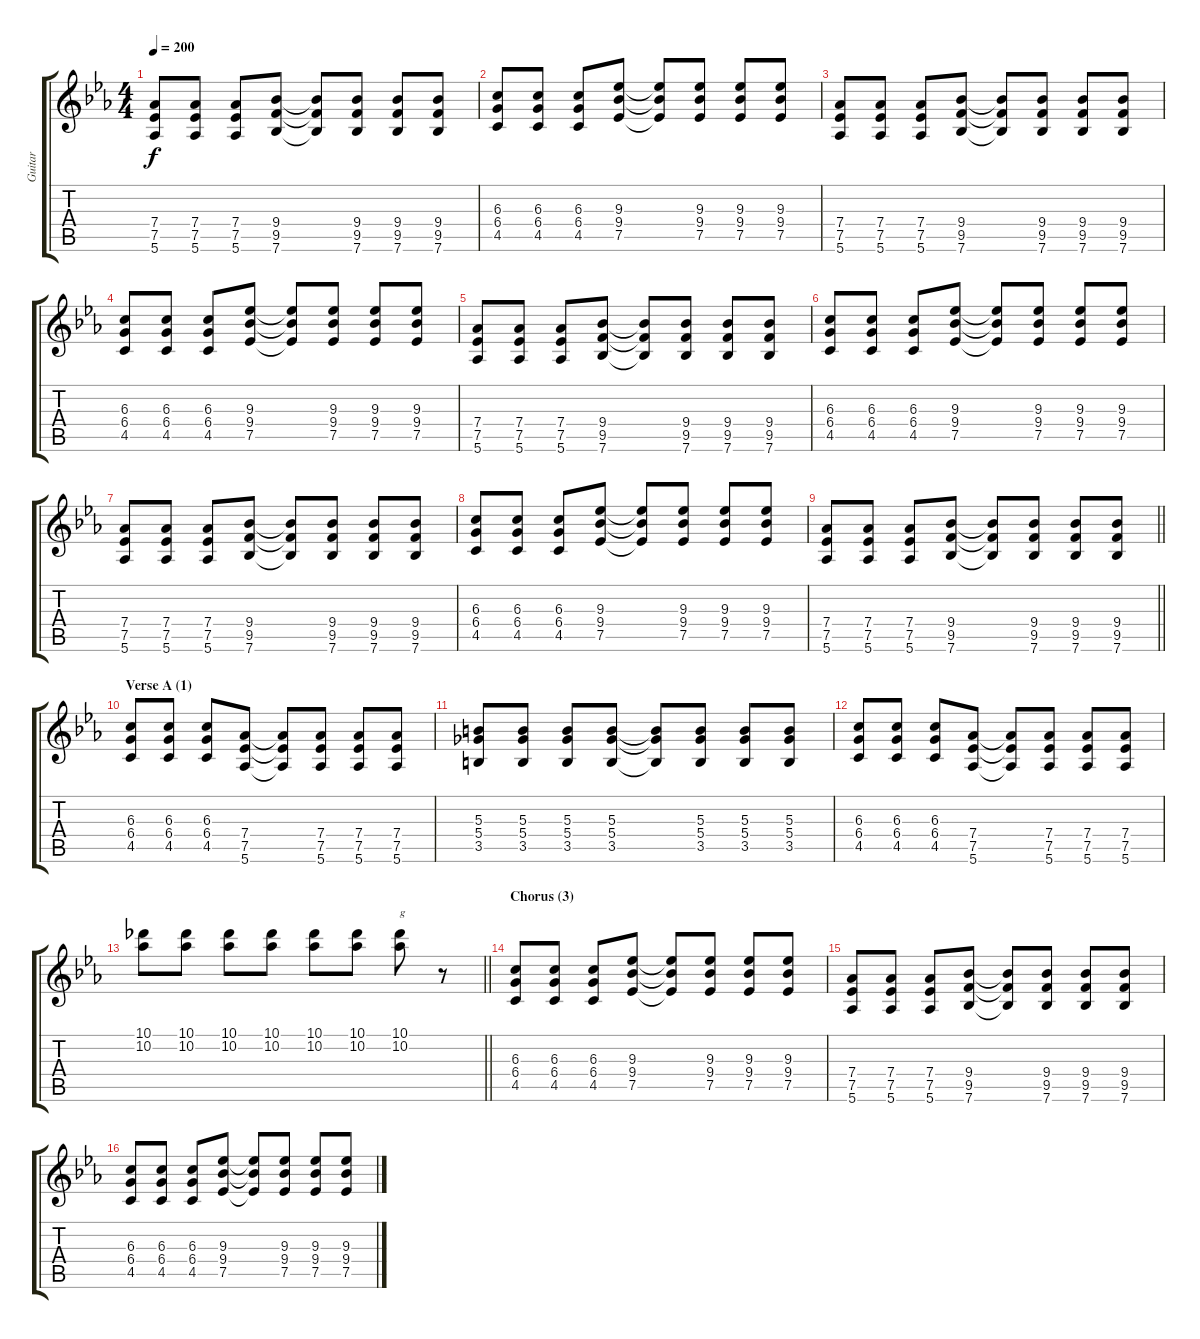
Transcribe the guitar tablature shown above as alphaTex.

\track ("Guitar" "Guitar") {instrument distortionguitar}
\staff {score tabs}
\tuning (Eb4 Bb3 Gb3 Db3 Ab2 Eb2) {hide}
\ts (4 4)
\tempo 200
\clef g2
\ks cminor
(7.4 7.5 5.6).8{dy f} (7.4 7.5 5.6).8 (7.4 7.5 5.6).8 (9.4 9.5 7.6).8 (9.4{t} 9.5{t} 7.6{t}).8 (9.4 9.5 7.6).8 (9.4 9.5 7.6).8 (9.4 9.5 7.6).8 |
(6.3 6.4 4.5).8 (6.3 6.4 4.5).8 (6.3 6.4 4.5).8 (9.3 9.4 7.5).8 (9.3{t} 9.4{t} 7.5{t}).8 (9.3 9.4 7.5).8 (9.3 9.4 7.5).8 (9.3 9.4 7.5).8 |
(7.4 7.5 5.6).8 (7.4 7.5 5.6).8 (7.4 7.5 5.6).8 (9.4 9.5 7.6).8 (9.4{t} 9.5{t} 7.6{t}).8 (9.4 9.5 7.6).8 (9.4 9.5 7.6).8 (9.4 9.5 7.6).8 |
(6.3 6.4 4.5).8 (6.3 6.4 4.5).8 (6.3 6.4 4.5).8 (9.3 9.4 7.5).8 (9.3{t} 9.4{t} 7.5{t}).8 (9.3 9.4 7.5).8 (9.3 9.4 7.5).8 (9.3 9.4 7.5).8 |
(7.4 7.5 5.6).8 (7.4 7.5 5.6).8 (7.4 7.5 5.6).8 (9.4 9.5 7.6).8 (9.4{t} 9.5{t} 7.6{t}).8 (9.4 9.5 7.6).8 (9.4 9.5 7.6).8 (9.4 9.5 7.6).8 |
(6.3 6.4 4.5).8 (6.3 6.4 4.5).8 (6.3 6.4 4.5).8 (9.3 9.4 7.5).8 (9.3{t} 9.4{t} 7.5{t}).8 (9.3 9.4 7.5).8 (9.3 9.4 7.5).8 (9.3 9.4 7.5).8 |
(7.4 7.5 5.6).8 (7.4 7.5 5.6).8 (7.4 7.5 5.6).8 (9.4 9.5 7.6).8 (9.4{t} 9.5{t} 7.6{t}).8 (9.4 9.5 7.6).8 (9.4 9.5 7.6).8 (9.4 9.5 7.6).8 |
(6.3 6.4 4.5).8 (6.3 6.4 4.5).8 (6.3 6.4 4.5).8 (9.3 9.4 7.5).8 (9.3{t} 9.4{t} 7.5{t}).8 (9.3 9.4 7.5).8 (9.3 9.4 7.5).8 (9.3 9.4 7.5).8 |
\barLineRight lightlight
(7.4 7.5 5.6).8 (7.4 7.5 5.6).8 (7.4 7.5 5.6).8 (9.4 9.5 7.6).8 (9.4{t} 9.5{t} 7.6{t}).8 (9.4 9.5 7.6).8 (9.4 9.5 7.6).8 (9.4 9.5 7.6).8 |
\section ("" "Verse A (1)")
(6.3 6.4 4.5).8 (6.3 6.4 4.5).8 (6.3 6.4 4.5).8 (7.4 7.5 5.6).8 (7.4{t} 7.5{t} 5.6{t}).8 (7.4 7.5 5.6).8 (7.4 7.5 5.6).8 (7.4 7.5 5.6).8 |
(5.3 5.4 3.5).8 (5.3 5.4 3.5).8 (5.3 5.4 3.5).8 (5.3 5.4 3.5).8 (5.3{t} 5.4{t} 3.5{t}).8 (5.3 5.4 3.5).8 (5.3 5.4 3.5).8 (5.3 5.4 3.5).8 |
(6.3 6.4 4.5).8 (6.3 6.4 4.5).8 (6.3 6.4 4.5).8 (7.4 7.5 5.6).8 (7.4{t} 7.5{t} 5.6{t}).8 (7.4 7.5 5.6).8 (7.4 7.5 5.6).8 (7.4 7.5 5.6).8 |
\barLineRight lightlight
(10.1 10.2).8 (10.1 10.2).8 (10.1 10.2).8 (10.1 10.2).8 (10.1 10.2).8 (10.1 10.2).8 (10.1 10.2).8{txt "g"} r.8 |
\section ("" "Chorus (3)")
(6.3 6.4 4.5).8 (6.3 6.4 4.5).8 (6.3 6.4 4.5).8 (9.3 9.4 7.5).8 (9.3{t} 9.4{t} 7.5{t}).8 (9.3 9.4 7.5).8 (9.3 9.4 7.5).8 (9.3 9.4 7.5).8 |
(7.4 7.5 5.6).8 (7.4 7.5 5.6).8 (7.4 7.5 5.6).8 (9.4 9.5 7.6).8 (9.4{t} 9.5{t} 7.6{t}).8 (9.4 9.5 7.6).8 (9.4 9.5 7.6).8 (9.4 9.5 7.6).8 |
(6.3 6.4 4.5).8 (6.3 6.4 4.5).8 (6.3 6.4 4.5).8 (9.3 9.4 7.5).8 (9.3{t} 9.4{t} 7.5{t}).8 (9.3 9.4 7.5).8 (9.3 9.4 7.5).8 (9.3 9.4 7.5).8
